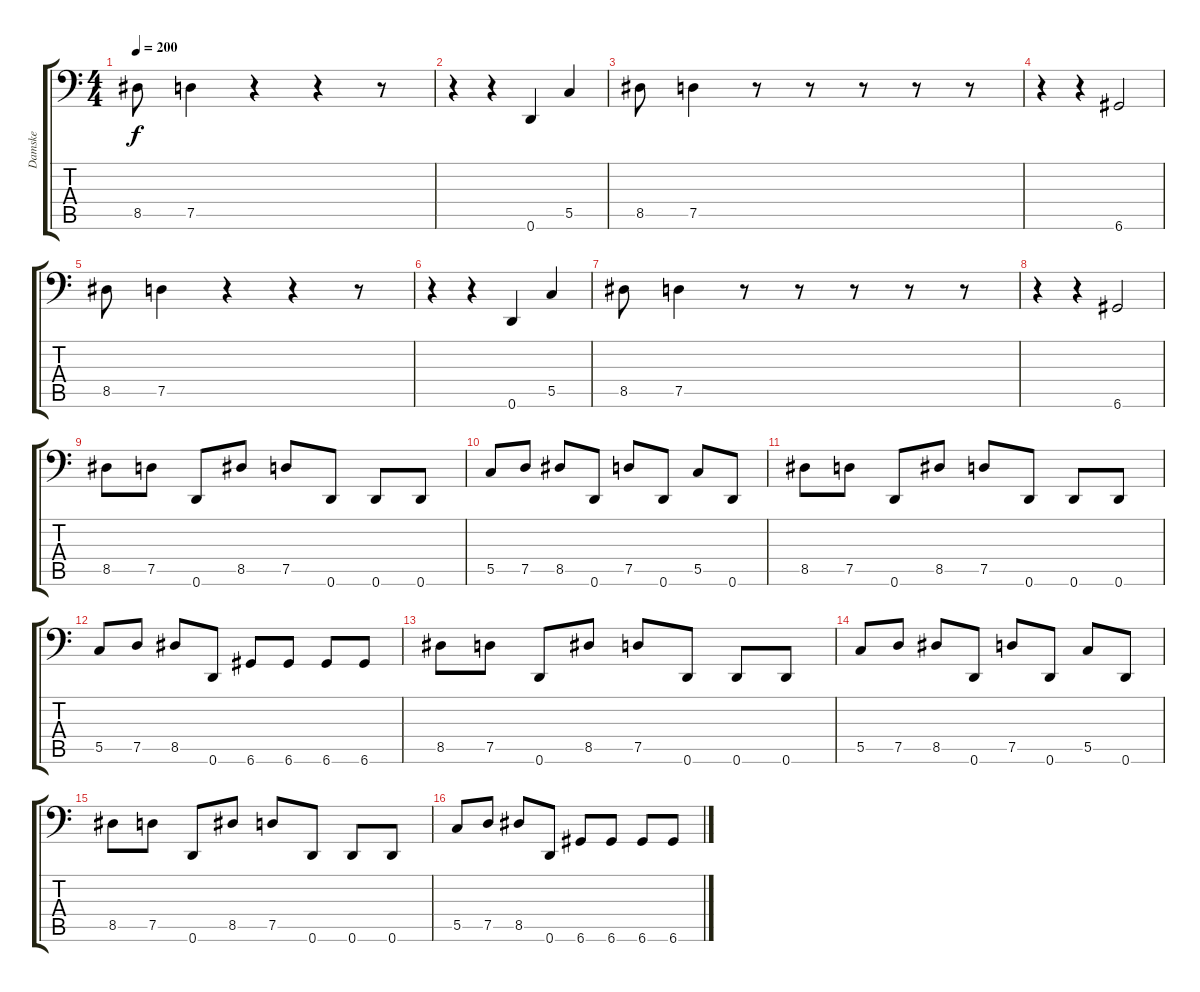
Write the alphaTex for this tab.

\track ("Damske" "Damske") {instrument slapbass1}
\staff {score tabs}
\tuning (D3 A2 F2 C2 G1 D1) {hide}
\ts (4 4)
\tempo 200
\clef f4
\ks c
8.5.8{dy f instrument slapbass1} 7.5.4 r.4 r.4 r.8 |
r.4 r.4 0.6.4 5.5.4 |
8.5.8 7.5.4 r.8 r.8 r.8 r.8 r.8 |
r.4 r.4 6.6.2 |
8.5.8 7.5.4 r.4 r.4 r.8 |
r.4 r.4 0.6.4 5.5.4 |
8.5.8 7.5.4 r.8 r.8 r.8 r.8 r.8 |
r.4 r.4 6.6.2 |
8.5.8 7.5.8 0.6.8 8.5.8 7.5.8 0.6.8 0.6.8 0.6.8 |
5.5.8 7.5.8 8.5.8 0.6.8 7.5.8 0.6.8 5.5.8 0.6.8 |
8.5.8 7.5.8 0.6.8 8.5.8 7.5.8 0.6.8 0.6.8 0.6.8 |
5.5.8 7.5.8 8.5.8 0.6.8 6.6.8 6.6.8 6.6.8 6.6.8 |
8.5.8 7.5.8 0.6.8 8.5.8 7.5.8 0.6.8 0.6.8 0.6.8 |
5.5.8 7.5.8 8.5.8 0.6.8 7.5.8 0.6.8 5.5.8 0.6.8 |
8.5.8 7.5.8 0.6.8 8.5.8 7.5.8 0.6.8 0.6.8 0.6.8 |
5.5.8 7.5.8 8.5.8 0.6.8 6.6.8 6.6.8 6.6.8 6.6.8
